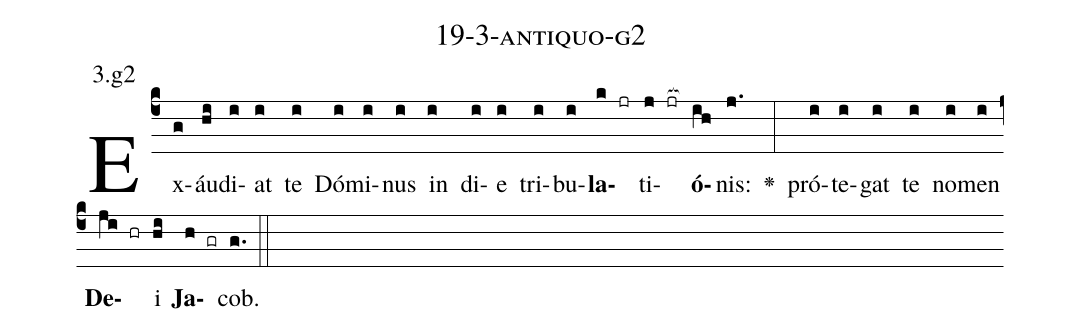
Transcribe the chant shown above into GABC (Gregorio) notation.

name: 19-3-antiquo-g2;
annotation: 3.g2;
%%
(c4)Ex(g)áu(hi)di(i)at(i) te(i) Dó(i)mi(i)nus(i) in(i) di(i)e(i) tri(i)bu(i)<b>la</b>(k jr)ti(j jr[ocb:1{])<b>ó</b>(ih[ocb:0}])nis:(j.) <v>\greheightstar</v>(:) pró(i)te(i)gat(i) te(i) no(i)men(i) <b>De</b>(ji hr)i(hi) <b>Ja</b>(h gr)cob.(g.) (::)


%E(i) u(i) o(ji) u(hi) a(h) e.(g.) (::)
